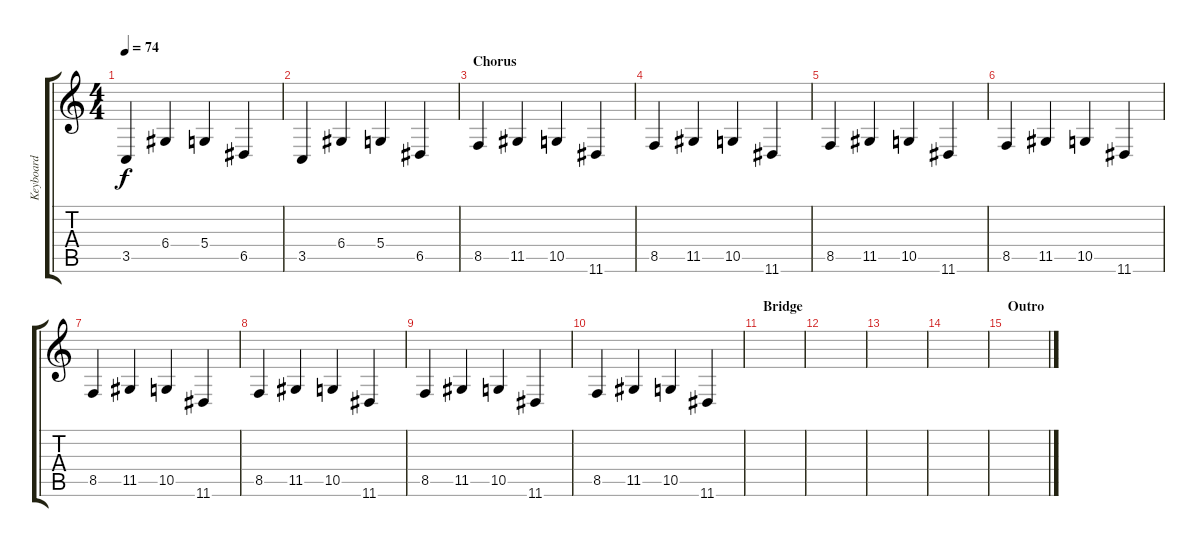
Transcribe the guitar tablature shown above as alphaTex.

\track ("Keyboard" "Keyboard") {instrument stringensemble2}
\staff {score tabs}
\tuning (E4 B3 G3 D3 A2 E2) {hide}
\ts (4 4)
\tempo 74
\clef g2
\ks c
3.5.4{dy f} 6.4.4 5.4.4 6.5.4 |
3.5.4 6.4.4 5.4.4 6.5.4 |
\section ("" "Chorus")
8.5.4 11.5.4 10.5.4 11.6.4 |
8.5.4 11.5.4 10.5.4 11.6.4 |
8.5.4 11.5.4 10.5.4 11.6.4 |
8.5.4 11.5.4 10.5.4 11.6.4 |
8.5.4 11.5.4 10.5.4 11.6.4 |
8.5.4 11.5.4 10.5.4 11.6.4 |
8.5.4 11.5.4 10.5.4 11.6.4 |
8.5.4 11.5.4 10.5.4 11.6.4 |
\section ("" "Bridge")
|
|
|
|
\section ("" "Outro")
